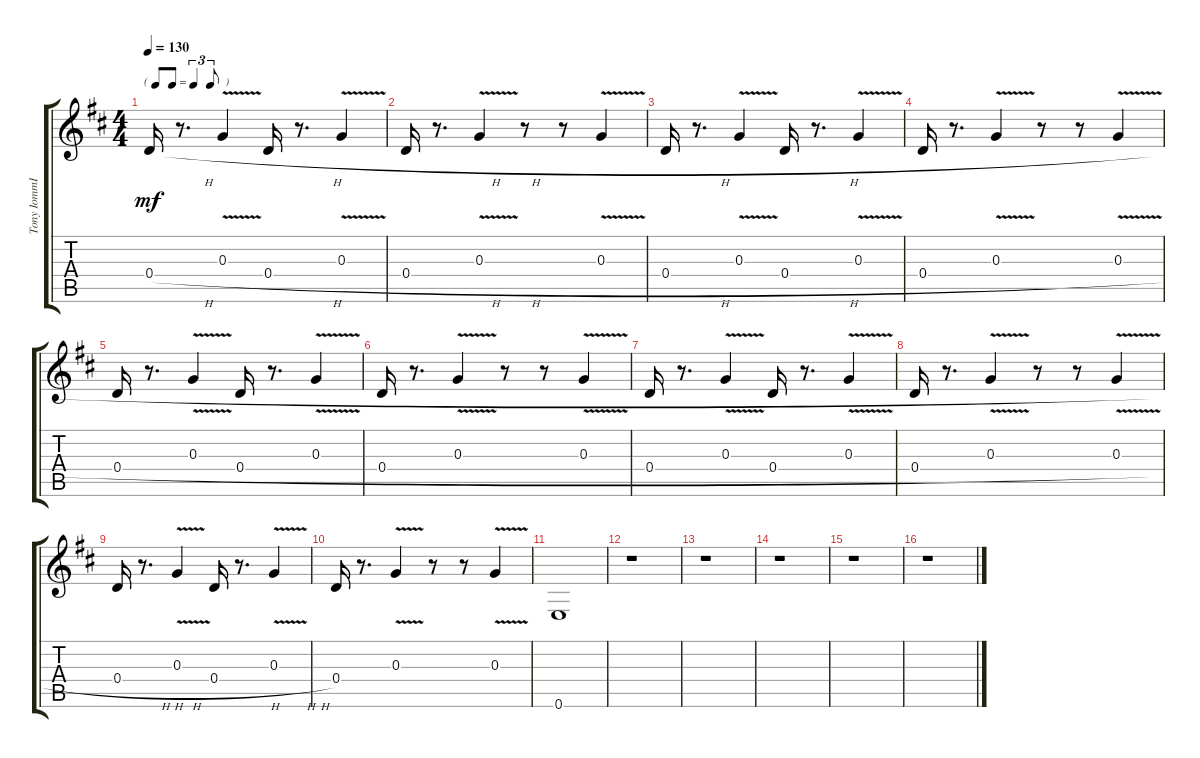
\track ("Tony IommI Acoustic" "Tony IommI") {instrument acousticguitarnylon}
\staff {score tabs}
\tuning (E4 B3 G3 D3 A2 E2) {hide}
\ts (4 4)
\tf triplet8th
\tempo 130
\clef g2
\ks d
0.4{h}.16{dy mf} r.8{d} 0.3{v}.4 0.4{h}.16 r.8{d} 0.3{v}.4 |
0.4{h}.16 r.8{d} 0.3{v}.4 r.8 r.8 0.3{v}.4 |
0.4{h}.16 r.8{d} 0.3{v}.4 0.4{h}.16 r.8{d} 0.3{v}.4 |
0.4{h}.16 r.8{d} 0.3{v}.4 r.8 r.8 0.3{v}.4 |
0.4{h}.16 r.8{d} 0.3{v}.4 0.4{h}.16 r.8{d} 0.3{v}.4 |
0.4{h}.16 r.8{d} 0.3{v}.4 r.8 r.8 0.3{v}.4 |
0.4{h}.16 r.8{d} 0.3{v}.4 0.4{h}.16 r.8{d} 0.3{v}.4 |
0.4{h}.16 r.8{d} 0.3{v}.4 r.8 r.8 0.3{v}.4 |
0.4{h}.16 r.8{d} 0.3{v}.4 0.4{h}.16 r.8{d} 0.3{v}.4 |
0.4.16 r.8{d} 0.3{v}.4 r.8 r.8 0.3{v}.4 |
0.6.1 |
r.1 |
r.1 |
r.1 |
r.1 |
r.1
